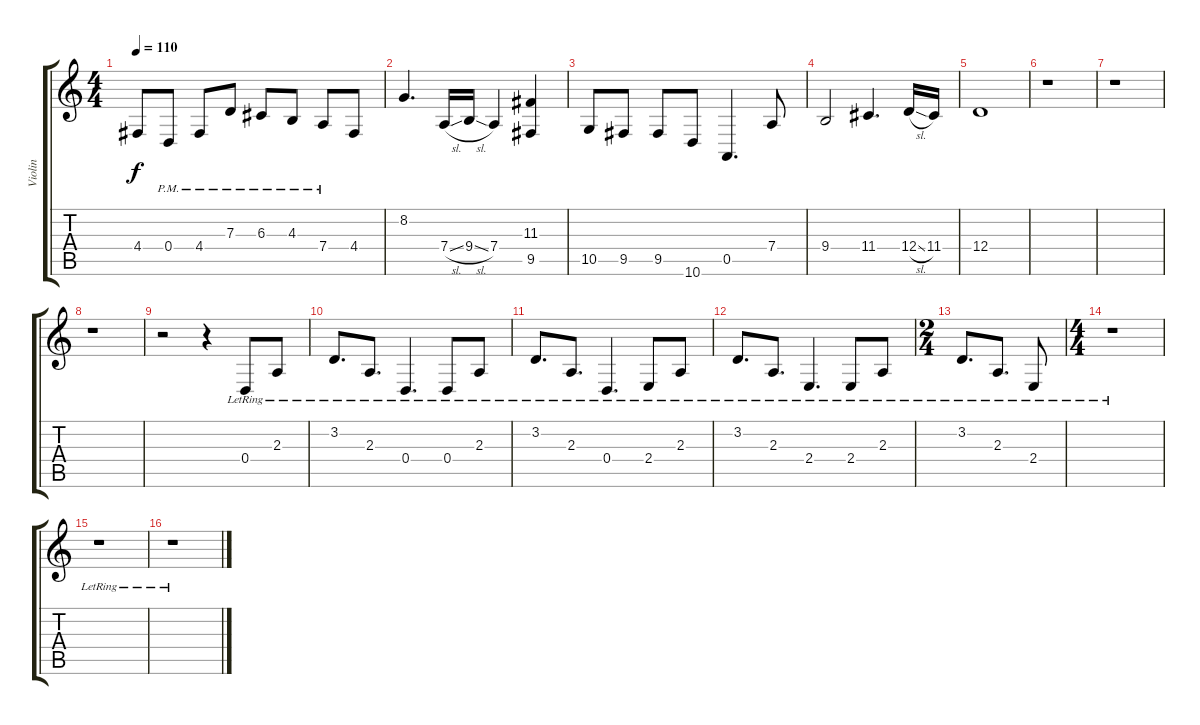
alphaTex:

\track ("Violin" "Violin") {instrument violin}
\staff {score tabs}
\tuning (E4 B3 G3 D3 A2 E2) {hide}
\ts (4 4)
\tempo 110
\clef g2
\ks c
4.4.8{dy f instrument violin} 0.4{pm}.8 4.4{pm}.8 7.3{pm}.8 6.3{pm}.8 4.3{pm}.8 7.4{pm}.8 4.4.8 |
8.2.4{d} 7.4{sl}.16 9.4{sl}.16 7.4.4 (11.3 9.5).4 |
10.5.8 9.5.8 9.5.8 10.6.8 0.5.4{d} 7.4.8 |
9.4.2 11.4.4{d} 12.4{sl}.16 11.4.16 |
12.4.1 |
r.1 |
r.1 |
r.1 |
r.2 r.4 0.4{lr}.8{instrument electricguitarclean} 2.3{lr}.8 |
3.2{lr}.8{d balance 0} 2.3{lr}.8{d} 0.4{lr}.4{d balance 16} 0.4{lr}.8 2.3{lr}.8 |
3.2{lr}.8{d balance 0} 2.3{lr}.8{d} 0.4{lr}.4{d} 2.4{lr}.8{balance 15} 2.3{lr}.8 |
3.2{lr}.8{d balance 16} 2.3{lr}.8{d} 2.4{lr}.4{d} 2.4{lr}.8{balance 0} 2.3{lr}.8 |
\ts (2 4)
3.2{lr}.8{d} 2.3{lr}.8{d} 2.4{lr}.8 |
\ts (4 4)
r.1 |
r.1 |
r.1
